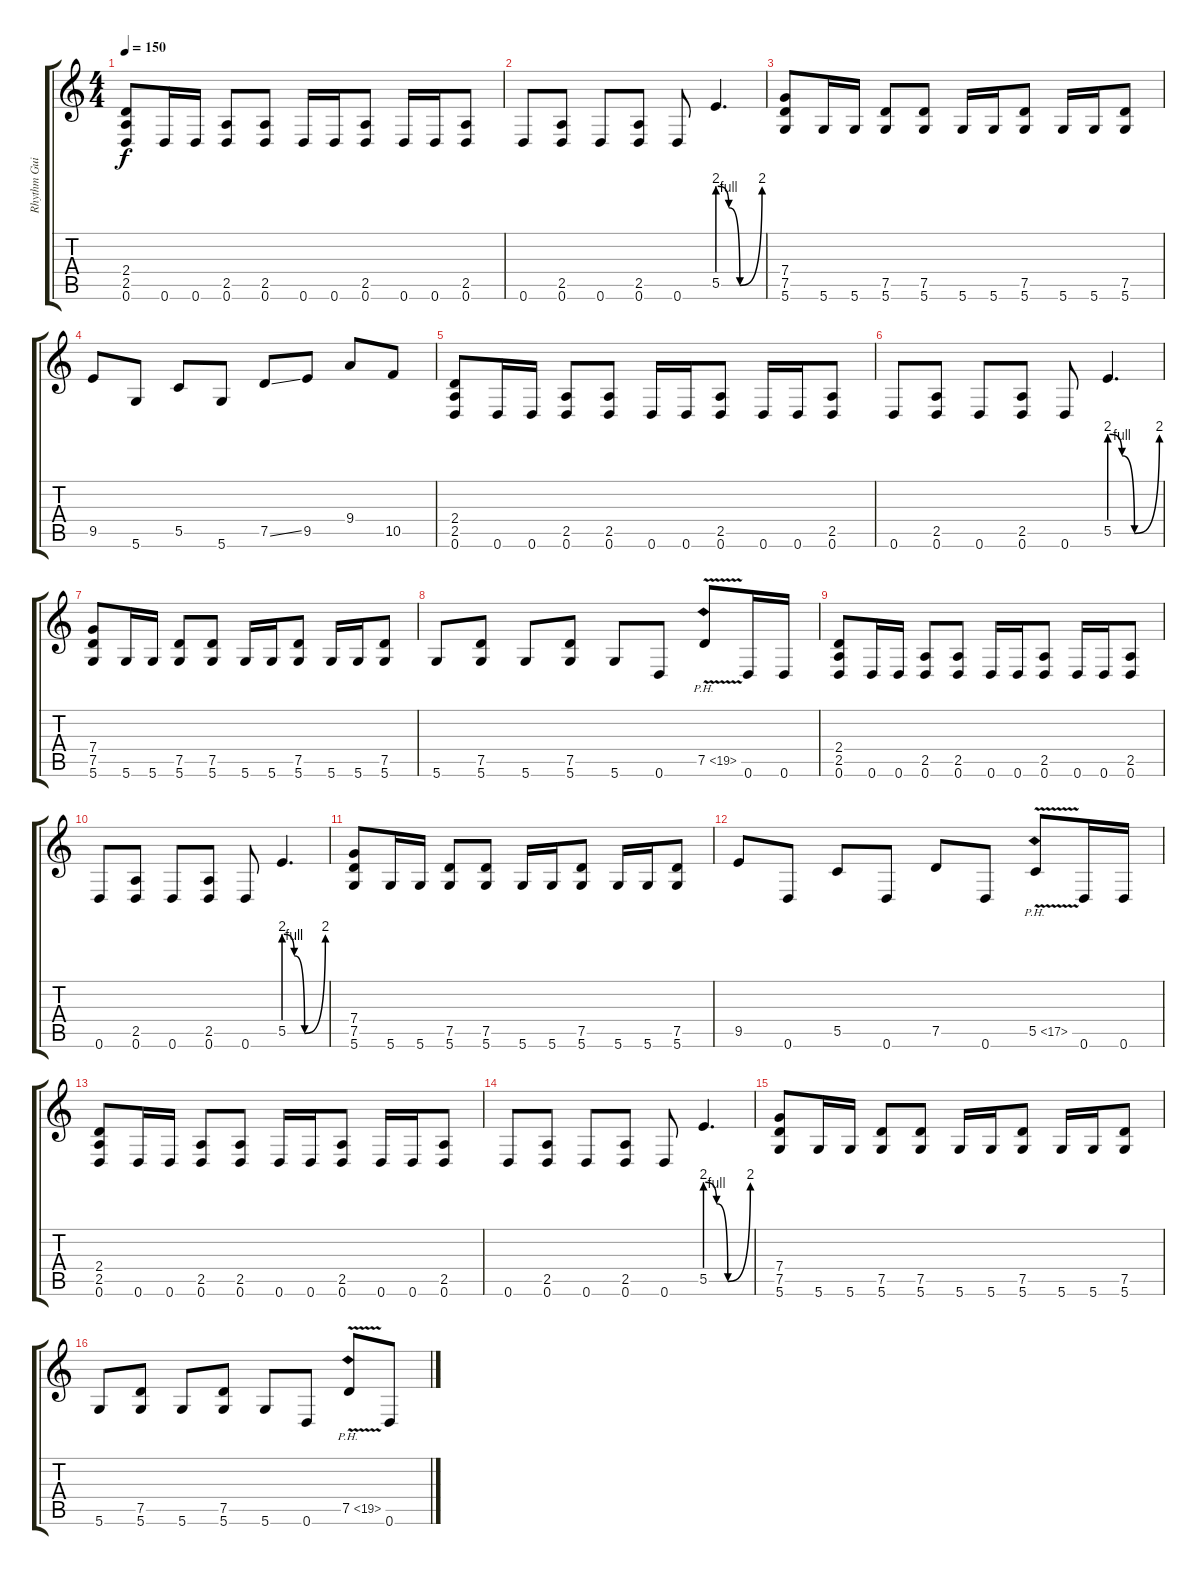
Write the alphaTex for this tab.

\track ("Rhythm Guitar" "Rhythm Gui") {instrument distortionguitar}
\staff {score tabs}
\tuning (D4 A3 F3 C3 G2 D2) {hide}
\ts (4 4)
\tempo 150
\clef g2
\ks c
(2.4 2.5 0.6).8{dy f} 0.6.16 0.6.16 (2.5 0.6).8 (2.5 0.6).8 0.6.16 0.6.16 (2.5 0.6).8 0.6.16 0.6.16 (2.5 0.6).8 |
0.6.8 (2.5 0.6).8 0.6.8 (2.5 0.6).8 0.6.8 5.5{be (custom 0 8 15 4 30 0 60 8)}.4{d} |
(7.4 7.5 5.6).8 5.6.16 5.6.16 (7.5 5.6).8 (7.5 5.6).8 5.6.16 5.6.16 (7.5 5.6).8 5.6.16 5.6.16 (7.5 5.6).8 |
9.5.8 5.6.8 5.5.8 5.6.8 7.5{ss}.8 9.5.8 9.4.8 10.5.8 |
(2.4 2.5 0.6).8 0.6.16 0.6.16 (2.5 0.6).8 (2.5 0.6).8 0.6.16 0.6.16 (2.5 0.6).8 0.6.16 0.6.16 (2.5 0.6).8 |
0.6.8 (2.5 0.6).8 0.6.8 (2.5 0.6).8 0.6.8 5.5{be (custom 0 8 15 4 30 0 60 8)}.4{d} |
(7.4 7.5 5.6).8 5.6.16 5.6.16 (7.5 5.6).8 (7.5 5.6).8 5.6.16 5.6.16 (7.5 5.6).8 5.6.16 5.6.16 (7.5 5.6).8 |
5.6.8 (7.5 5.6).8 5.6.8 (7.5 5.6).8 5.6.8 0.6.8 7.5{ph 12 v}.8 0.6.16 0.6.16 |
(2.4 2.5 0.6).8 0.6.16 0.6.16 (2.5 0.6).8 (2.5 0.6).8 0.6.16 0.6.16 (2.5 0.6).8 0.6.16 0.6.16 (2.5 0.6).8 |
0.6.8 (2.5 0.6).8 0.6.8 (2.5 0.6).8 0.6.8 5.5{be (custom 0 8 15 4 30 0 60 8)}.4{d} |
(7.4 7.5 5.6).8 5.6.16 5.6.16 (7.5 5.6).8 (7.5 5.6).8 5.6.16 5.6.16 (7.5 5.6).8 5.6.16 5.6.16 (7.5 5.6).8 |
9.5.8 0.6.8 5.5.8 0.6.8 7.5.8 0.6.8 5.5{ph 12 v}.8 0.6.16 0.6.16 |
(2.4 2.5 0.6).8 0.6.16 0.6.16 (2.5 0.6).8 (2.5 0.6).8 0.6.16 0.6.16 (2.5 0.6).8 0.6.16 0.6.16 (2.5 0.6).8 |
0.6.8 (2.5 0.6).8 0.6.8 (2.5 0.6).8 0.6.8 5.5{be (custom 0 8 15 4 30 0 60 8)}.4{d} |
(7.4 7.5 5.6).8 5.6.16 5.6.16 (7.5 5.6).8 (7.5 5.6).8 5.6.16 5.6.16 (7.5 5.6).8 5.6.16 5.6.16 (7.5 5.6).8 |
5.6.8 (7.5 5.6).8 5.6.8 (7.5 5.6).8 5.6.8 0.6.8 7.5{ph 12 v}.8 0.6.8
